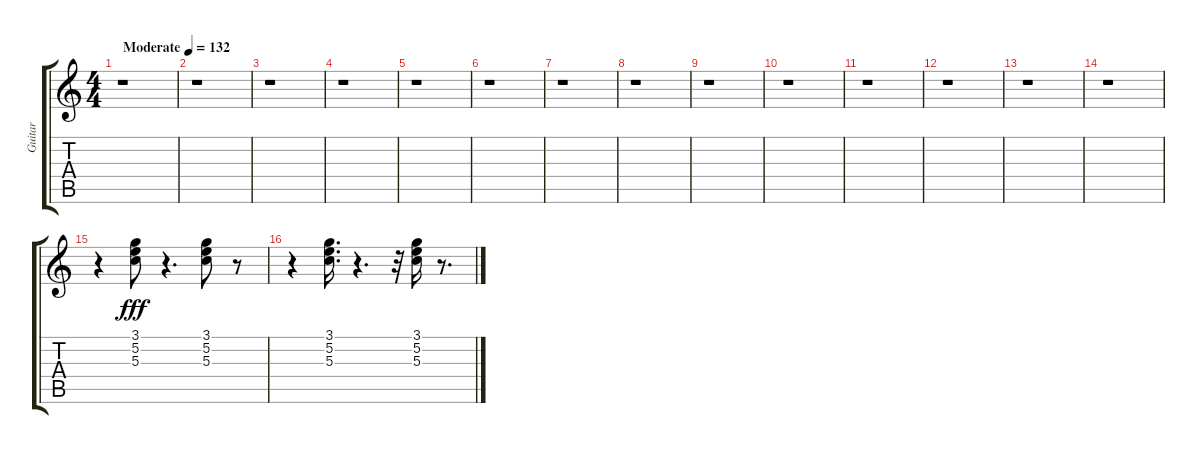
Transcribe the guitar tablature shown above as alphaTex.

\track ("Guitar" "Guitar") {instrument electricguitarclean}
\staff {score tabs}
\tuning (E4 B3 G3 D3 A2 E2) {hide}
\ts (4 4)
\tempo (132 "Moderate")
\clef g2
\ks c
r.1{dy fff instrument electricguitarclean} |
r.1 |
r.1 |
r.1 |
r.1 |
r.1 |
r.1 |
r.1 |
r.1 |
r.1 |
r.1 |
r.1 |
r.1 |
r.1 |
r.4 (3.1 5.2 5.3).8 r.4{d} (3.1 5.2 5.3).8 r.8 |
r.4 (3.1 5.2 5.3).16{d} r.4{d} r.32 (3.1 5.2 5.3).16 r.8{d}
